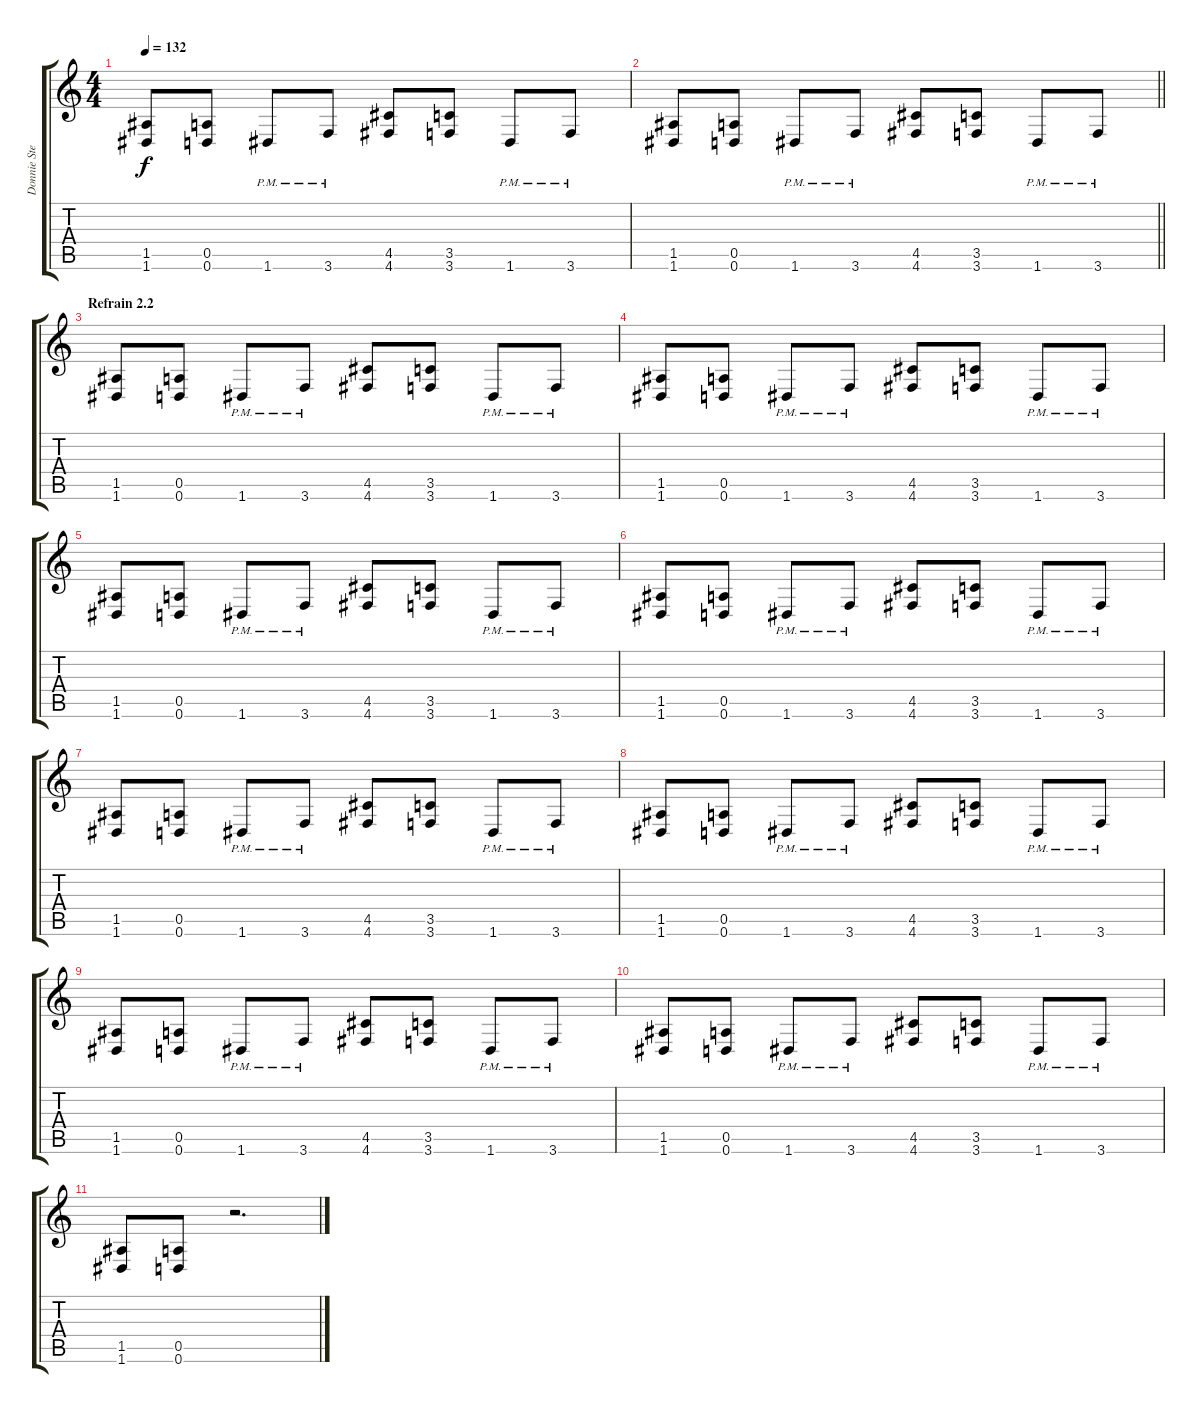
\track ("Donnie Steele" "Donnie Ste") {instrument distortionguitar}
\staff {score tabs}
\tuning (E4 B3 G3 D3 A2 D2) {hide}
\ts (4 4)
\tempo 132
\clef g2
\ks c
(1.5 1.6).8{dy f} (0.5 0.6).8 1.6{pm}.8 3.6{pm}.8 (4.5 4.6).8 (3.5 3.6).8 1.6{pm}.8 3.6{pm}.8 |
\barLineRight lightlight
(1.5 1.6).8 (0.5 0.6).8 1.6{pm}.8 3.6{pm}.8 (4.5 4.6).8 (3.5 3.6).8 1.6{pm}.8 3.6{pm}.8 |
\section ("" "Refrain 2.2")
(1.5 1.6).8 (0.5 0.6).8 1.6{pm}.8 3.6{pm}.8 (4.5 4.6).8 (3.5 3.6).8 1.6{pm}.8 3.6{pm}.8 |
(1.5 1.6).8 (0.5 0.6).8 1.6{pm}.8 3.6{pm}.8 (4.5 4.6).8 (3.5 3.6).8 1.6{pm}.8 3.6{pm}.8 |
(1.5 1.6).8 (0.5 0.6).8 1.6{pm}.8 3.6{pm}.8 (4.5 4.6).8 (3.5 3.6).8 1.6{pm}.8 3.6{pm}.8 |
(1.5 1.6).8 (0.5 0.6).8 1.6{pm}.8 3.6{pm}.8 (4.5 4.6).8 (3.5 3.6).8 1.6{pm}.8 3.6{pm}.8 |
(1.5 1.6).8 (0.5 0.6).8 1.6{pm}.8 3.6{pm}.8 (4.5 4.6).8 (3.5 3.6).8 1.6{pm}.8 3.6{pm}.8 |
(1.5 1.6).8 (0.5 0.6).8 1.6{pm}.8 3.6{pm}.8 (4.5 4.6).8 (3.5 3.6).8 1.6{pm}.8 3.6{pm}.8 |
(1.5 1.6).8 (0.5 0.6).8 1.6{pm}.8 3.6{pm}.8 (4.5 4.6).8 (3.5 3.6).8 1.6{pm}.8 3.6{pm}.8 |
(1.5 1.6).8 (0.5 0.6).8 1.6{pm}.8 3.6{pm}.8 (4.5 4.6).8 (3.5 3.6).8 1.6{pm}.8 3.6{pm}.8 |
(1.5 1.6).8 (0.5 0.6).8 r.2{d}
